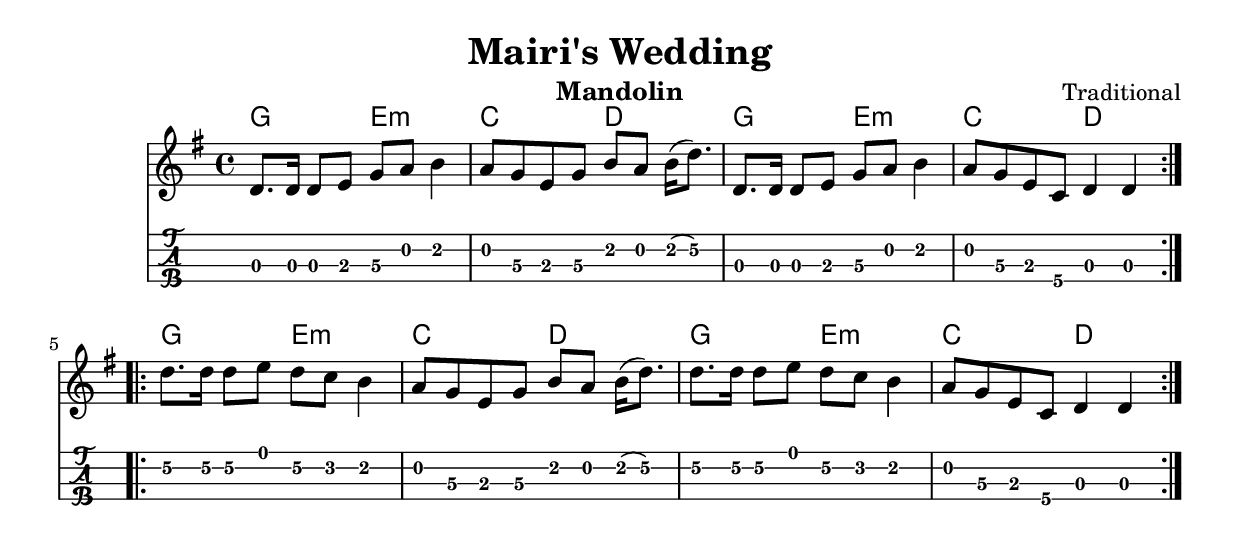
\version "2.18.2"
\language "english"

\version "2.18.2"
\language "english"

mairisWeddingMelodyA = \relative c' {
 \repeat volta 2 {
   | d8. d16 d8 e g a b4
   | a8 g e g b a b16( d8.)
   | d,8. d16 d8 e g a b4
   | a8 g e c d4 d
 }
}

mairisWeddingMelodyB = \relative c'' {
 \repeat volta 2 {
   | d8. d16 d8 e d c b4
   | a8 g e g b a b16( d8.)
   | d8. d16 d8 e d c b4
   | a8 g e c d4 d
 }
}

mairisWeddingMelody = {
  \key g \major
  \time 4/4

  \mairisWeddingMelodyA
  \mairisWeddingMelodyB
}

mairisWeddingChordsPart = \chordmode {
  | g2 e:min
  | c2 d
  | g2 e:min
  | c2 d
}


mairisWeddingChords = {
  \mairisWeddingChordsPart
  \mairisWeddingChordsPart
}


\book {
  \header {
    title = "Mairi's Wedding"
    instrument = "Mandolin"
    composer = "Traditional"
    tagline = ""
  }

  \score {
    <<
      \new ChordNames {
        \set chordChanges = ##t
        \mairisWeddingChords
      }
      \new Staff {
        \clef treble
        \mairisWeddingMelody
      }
      \new TabStaff \with {
        stringTunings = #mandolin-tuning
      } {
        \mairisWeddingMelody
      }
    >>
    \layout {}
  }
}
